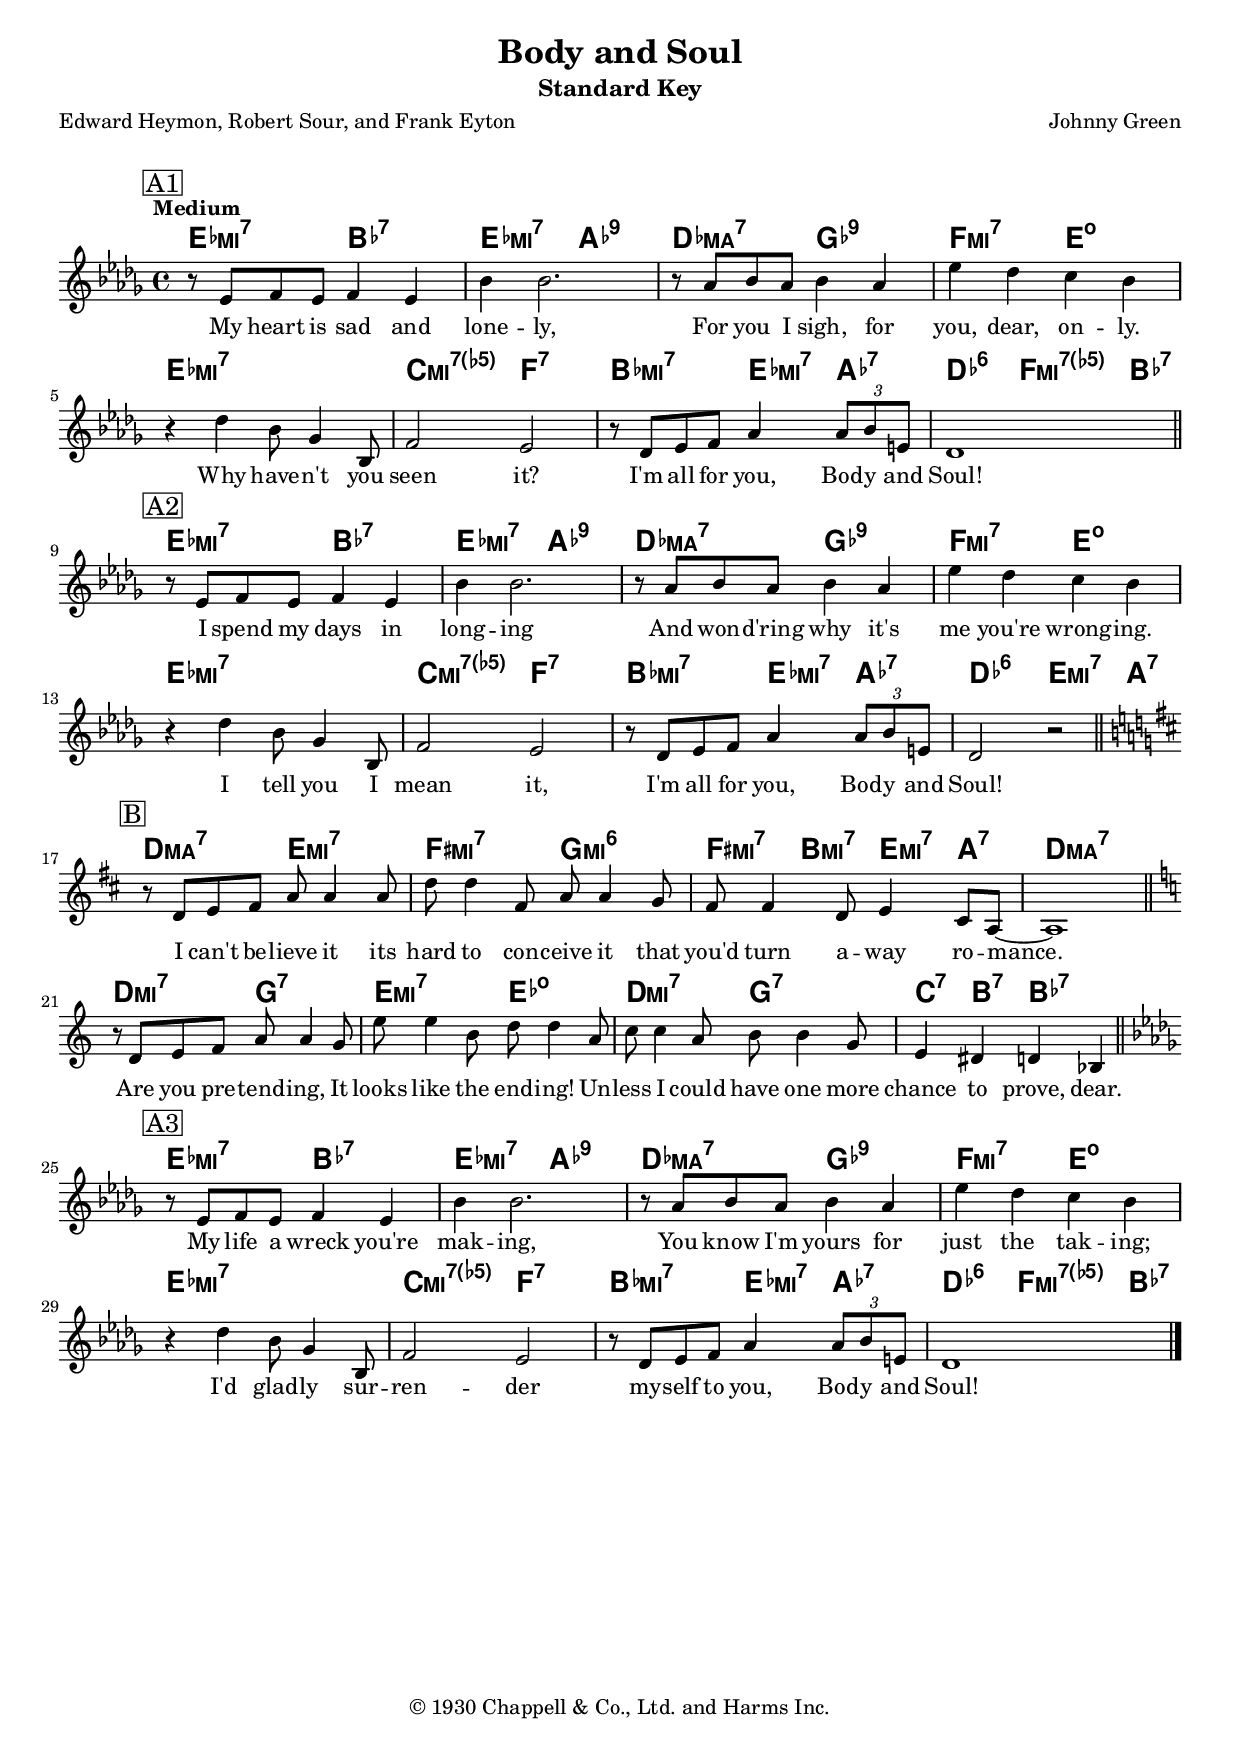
\version "2.24.0"

\include "english.ly"

instrument = "Standard Key"
whatKey = df
whatClef = "treble"

%% -*- Mode: LilyPond -*-

#(set-global-staff-size 18)

\include "lead-sheets.ily"

\header {
  title = "Body and Soul"
  subtitle = \instrument
  poet = "Edward Heymon, Robert Sour, and Frank Eyton"
  composer = "Johnny Green"
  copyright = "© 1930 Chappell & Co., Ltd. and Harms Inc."
}

refrainLyrics = \lyricmode {
My heart is sad and lone -- ly,
For you I sigh, for you, dear, on -- ly.
Why have -- n't you seen it?
I'm all for you, Bod -- y and Soul!

I spend my days in long -- ing
And won -- d'ring why it's me you're wrong -- ing.
I tell you I mean it,
I'm all for you, Bod -- y and Soul!

I can't be -- lieve it
its hard to con -- ceive it
that you'd turn a -- way ro -- mance.
Are you pre -- tend -- ing,
It looks like the end -- ing!
Un -- less I could have
one more chance to prove, dear.
My life a wreck you're mak -- ing,
You know I'm yours for just the tak -- ing;
I'd glad -- ly sur -- ren -- der my -- self to you, Bod -- y and Soul!
}

refrainChords = \chordmode {
  ef2:m7 bf2:7 ef2:m7 af2:9 df2:maj7 gf2:9 f2:m7 e2:dim7
  ef1:m7 c2:m7.5- f2:7 bf2:m7 ef4:m7 af4:7 df2:6 f4:m7.5- bf4:7

  ef2:m7 bf2:7 ef2:m7 af2:9 df2:maj7 gf2:9 f2:m7 e2:dim7
  ef1:m7 c2:m7.5- f2:7 bf2:m7 ef4:m7 af4:7 df2:6 e4:m7 a4:7
  
  d2:maj7 e2:m7 fs2:m7 g2:m6 fs4:m7 b4:m7 e4:m7 a4:7 d1:maj7

  d2:m7 g2:7 e2:m7 ef2:dim7 d2:m7 g2:7 c4:7 b4:7 bf2:7

  ef2:m7 bf2:7 ef2:m7 af2:9 df2:maj7 gf2:9 f2:m7 e2:dim7
  ef1:m7 c2:m7.5- f2:7 bf2:m7 ef4:m7 af4:7 df2:6 f4:m7.5- bf4:7
}

refrainKey = df
bridgeKeyOne = d
bridgeKeyTwo = c

refrainMelody = \relative f' {
  \time 4/4
  \key \refrainKey \major
  \clef \whatClef
  \tempo "Medium"

  \mark \markup{ \box "A1" }
  
  r8 ef8 f8 ef8 f4 ef4 | bf'4 bf2. | r8 af8 bf8 af8 bf4 af4 | ef'4 df4 c4 bf4 |
  r4 df4 bf8 gf4 bf,8 | f'2 ef2 | r8 df8 ef8 f8 af4 \tuplet 3/2 { af8 bf8 e,8 } | df1 |

  \bar "||"
  \break

  \mark \markup{ \box "A2" }

  r8 ef8 f8 ef8 f4 ef4 | bf'4 bf2. | r8 af8 bf8 af8 bf4 af4 | ef'4 df4 c4 bf4 |
  r4 df4 bf8 gf4 bf,8 | f'2 ef2 | r8 df8 ef8 f8 af4 \tuplet 3/2 { af8 bf8 e,8 } | df2 r2 |
  
  \bar "||"
  \break

  \mark \markup{ \box "B" }
  \key \bridgeKeyOne \major
  
  r8 d8 e8 fs8 a8 a4 a8 | d8 d4 fs,8 a8 a4 g8 | fs8 fs4 d8 e4 cs8 a8~ | a1 |

  \bar "||"
  \key \bridgeKeyTwo \major
  
  r8 d8 e8 f8 a8 a4 g8 | e'8 e4 b8 d8 d4 a8 | c8 c4 a8 b8 b4 g8 | e4 ds4 d4 bf4 |
  
  \bar "||"
  \break

  \mark \markup{ \box "A3" }
  \key \refrainKey \major

  r8 ef8 f8 ef8 f4 ef4 | bf'4 bf2. | r8 af8 bf8 af8 bf4 af4 | ef'4 df4 c4 bf4 |
  r4 df4 bf8 gf4 bf,8 | f'2 ef2 | r8 df8 ef8 f8 af4 \tuplet 3/2 { af8 bf8 e,8 } | df1 |

  \bar "|."
}

\include "paper.ily"

\markup {
  % Leave a gap after the header
  \vspace #1
}

\include "refrain.ily"

